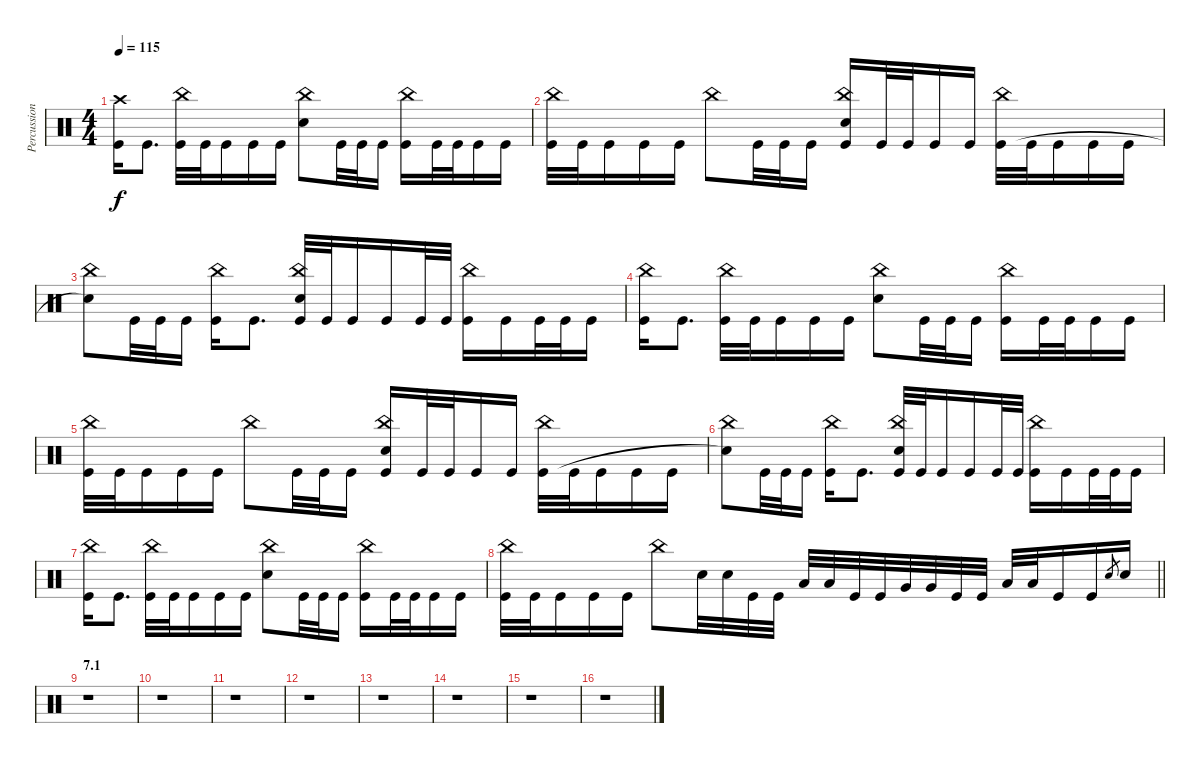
\track ("Percussion" "Percussion") {instrument percussion}
\staff {score}
\articulation defaults
\ts (4 4)
\tempo 115
\clef neutral
\ks c
("Crash high (hit)" "Kick (hit)").16{dy f} "Kick (hit)".8{d} ("China (hit)" "Kick (hit)").32 "Kick (hit)".32 "Kick (hit)".16 "Kick (hit)".16 "Kick (hit)".16 ("China (hit)" "Snare (hit) 2").8 "Kick (hit)".32 "Kick (hit)".32 "Kick (hit)".16 ("China (hit)" "Kick (hit)").16 "Kick (hit)".32 "Kick (hit)".32 "Kick (hit)".16 "Kick (hit)".16 |
("China (hit)" "Kick (hit)").32 "Kick (hit)".32 "Kick (hit)".16 "Kick (hit)".16 "Kick (hit)".16 "China (hit)".8 "Kick (hit)".32 "Kick (hit)".32 "Kick (hit)".16 ("China (hit)" "Snare (hit) 2" "Kick (hit)").16 "Kick (hit)".32 "Kick (hit)".32 "Kick (hit)".16 "Kick (hit)".16 ("China (hit)" "Kick (hit)").32 "Kick (hit)".32 "Kick (hit)".16 "Kick (hit)".16 "Kick (hit)".16 |
("China (hit)" "Snare (hit)"{t}).8 "Kick (hit)".32 "Kick (hit)".32 "Kick (hit)".16 ("China (hit)" "Kick (hit)").16 "Kick (hit)".8{d} ("China (hit)" "Snare (hit) 2" "Kick (hit)").32 "Kick (hit)".32 "Kick (hit)".16 "Kick (hit)".16 "Kick (hit)".32 "Kick (hit)".32 ("China (hit)" "Kick (hit)").16 "Kick (hit)".16 "Kick (hit)".32 "Kick (hit)".32 "Kick (hit)".16 |
("China (hit)" "Kick (hit)").16 "Kick (hit)".8{d} ("China (hit)" "Kick (hit)").32 "Kick (hit)".32 "Kick (hit)".16 "Kick (hit)".16 "Kick (hit)".16 ("China (hit)" "Snare (hit) 2").8 "Kick (hit)".32 "Kick (hit)".32 "Kick (hit)".16 ("China (hit)" "Kick (hit)").16 "Kick (hit)".32 "Kick (hit)".32 "Kick (hit)".16 "Kick (hit)".16 |
("China (hit)" "Kick (hit)").32 "Kick (hit)".32 "Kick (hit)".16 "Kick (hit)".16 "Kick (hit)".16 "China (hit)".8 "Kick (hit)".32 "Kick (hit)".32 "Kick (hit)".16 ("China (hit)" "Snare (hit) 2" "Kick (hit)").16 "Kick (hit)".32 "Kick (hit)".32 "Kick (hit)".16 "Kick (hit)".16 ("China (hit)" "Kick (hit)").32 "Kick (hit)".32 "Kick (hit)".16 "Kick (hit)".16 "Kick (hit)".16 |
("China (hit)" "Snare (hit)"{t}).8 "Kick (hit)".32 "Kick (hit)".32 "Kick (hit)".16 ("China (hit)" "Kick (hit)").16 "Kick (hit)".8{d} ("China (hit)" "Snare (hit) 2" "Kick (hit)").32 "Kick (hit)".32 "Kick (hit)".16 "Kick (hit)".16 "Kick (hit)".32 "Kick (hit)".32 ("China (hit)" "Kick (hit)").16 "Kick (hit)".16 "Kick (hit)".32 "Kick (hit)".32 "Kick (hit)".16 |
("China (hit)" "Kick (hit)").16 "Kick (hit)".8{d} ("China (hit)" "Kick (hit)").32 "Kick (hit)".32 "Kick (hit)".16 "Kick (hit)".16 "Kick (hit)".16 ("China (hit)" "Snare (hit) 2").8 "Kick (hit)".32 "Kick (hit)".32 "Kick (hit)".16 ("China (hit)" "Kick (hit)").16 "Kick (hit)".32 "Kick (hit)".32 "Kick (hit)".16 "Kick (hit)".16 |
\barLineRight lightlight
("China (hit)" "Kick (hit)").32 "Kick (hit)".32 "Kick (hit)".16 "Kick (hit)".16 "Kick (hit)".16 "China (hit)".8 "Snare (hit) 2".32 "Snare (hit) 2".32 "Kick (hit)".32 "Kick (hit)".32 "Low Tom (hit)".32 "Low Tom (hit)".32 "Kick (hit)".32 "Kick (hit)".32 "Very Low Tom (hit)".32 "Very Low Tom (hit)".32 "Kick (hit)".32 "Kick (hit)".32 "Low Floor Tom (hit)".32 "Low Floor Tom (hit)".32 "Kick (hit)".16 "Kick (hit)".16 "Snare (hit) 2".8{gr} "Snare (hit) 2".16 |
\section ("" "7.1")
r.1 |
r.1 |
r.1 |
r.1 |
r.1 |
r.1 |
r.1 |
r.1
